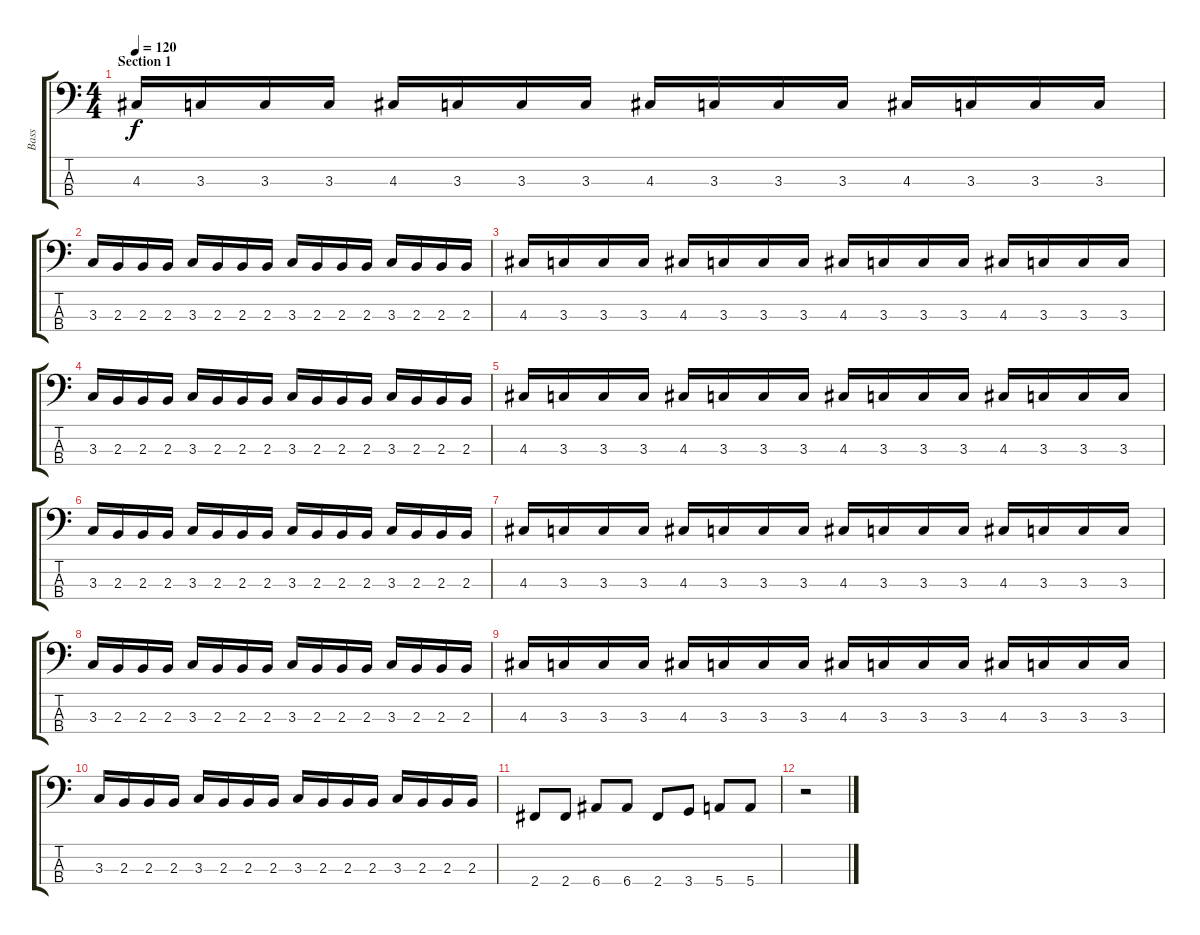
\track ("Bass" "Bass") {instrument electricbasspick}
\staff {score tabs}
\tuning (G2 D2 A1 E1) {hide}
\ts (4 4)
\section ("" "Section 1")
\tempo 120
\clef f4
\ks c
4.3.16{dy f} 3.3.16 3.3.16 3.3.16 4.3.16 3.3.16 3.3.16 3.3.16 4.3.16 3.3.16 3.3.16 3.3.16 4.3.16 3.3.16 3.3.16 3.3.16 |
3.3.16 2.3.16 2.3.16 2.3.16 3.3.16 2.3.16 2.3.16 2.3.16 3.3.16 2.3.16 2.3.16 2.3.16 3.3.16 2.3.16 2.3.16 2.3.16 |
4.3.16 3.3.16 3.3.16 3.3.16 4.3.16 3.3.16 3.3.16 3.3.16 4.3.16 3.3.16 3.3.16 3.3.16 4.3.16 3.3.16 3.3.16 3.3.16 |
3.3.16 2.3.16 2.3.16 2.3.16 3.3.16 2.3.16 2.3.16 2.3.16 3.3.16 2.3.16 2.3.16 2.3.16 3.3.16 2.3.16 2.3.16 2.3.16 |
4.3.16 3.3.16 3.3.16 3.3.16 4.3.16 3.3.16 3.3.16 3.3.16 4.3.16 3.3.16 3.3.16 3.3.16 4.3.16 3.3.16 3.3.16 3.3.16 |
3.3.16 2.3.16 2.3.16 2.3.16 3.3.16 2.3.16 2.3.16 2.3.16 3.3.16 2.3.16 2.3.16 2.3.16 3.3.16 2.3.16 2.3.16 2.3.16 |
4.3.16 3.3.16 3.3.16 3.3.16 4.3.16 3.3.16 3.3.16 3.3.16 4.3.16 3.3.16 3.3.16 3.3.16 4.3.16 3.3.16 3.3.16 3.3.16 |
3.3.16 2.3.16 2.3.16 2.3.16 3.3.16 2.3.16 2.3.16 2.3.16 3.3.16 2.3.16 2.3.16 2.3.16 3.3.16 2.3.16 2.3.16 2.3.16 |
4.3.16 3.3.16 3.3.16 3.3.16 4.3.16 3.3.16 3.3.16 3.3.16 4.3.16 3.3.16 3.3.16 3.3.16 4.3.16 3.3.16 3.3.16 3.3.16 |
3.3.16 2.3.16 2.3.16 2.3.16 3.3.16 2.3.16 2.3.16 2.3.16 3.3.16 2.3.16 2.3.16 2.3.16 3.3.16 2.3.16 2.3.16 2.3.16 |
2.4.8 2.4.8 6.4.8 6.4.8 2.4.8 3.4.8 5.4.8 5.4.8 |
r.2
